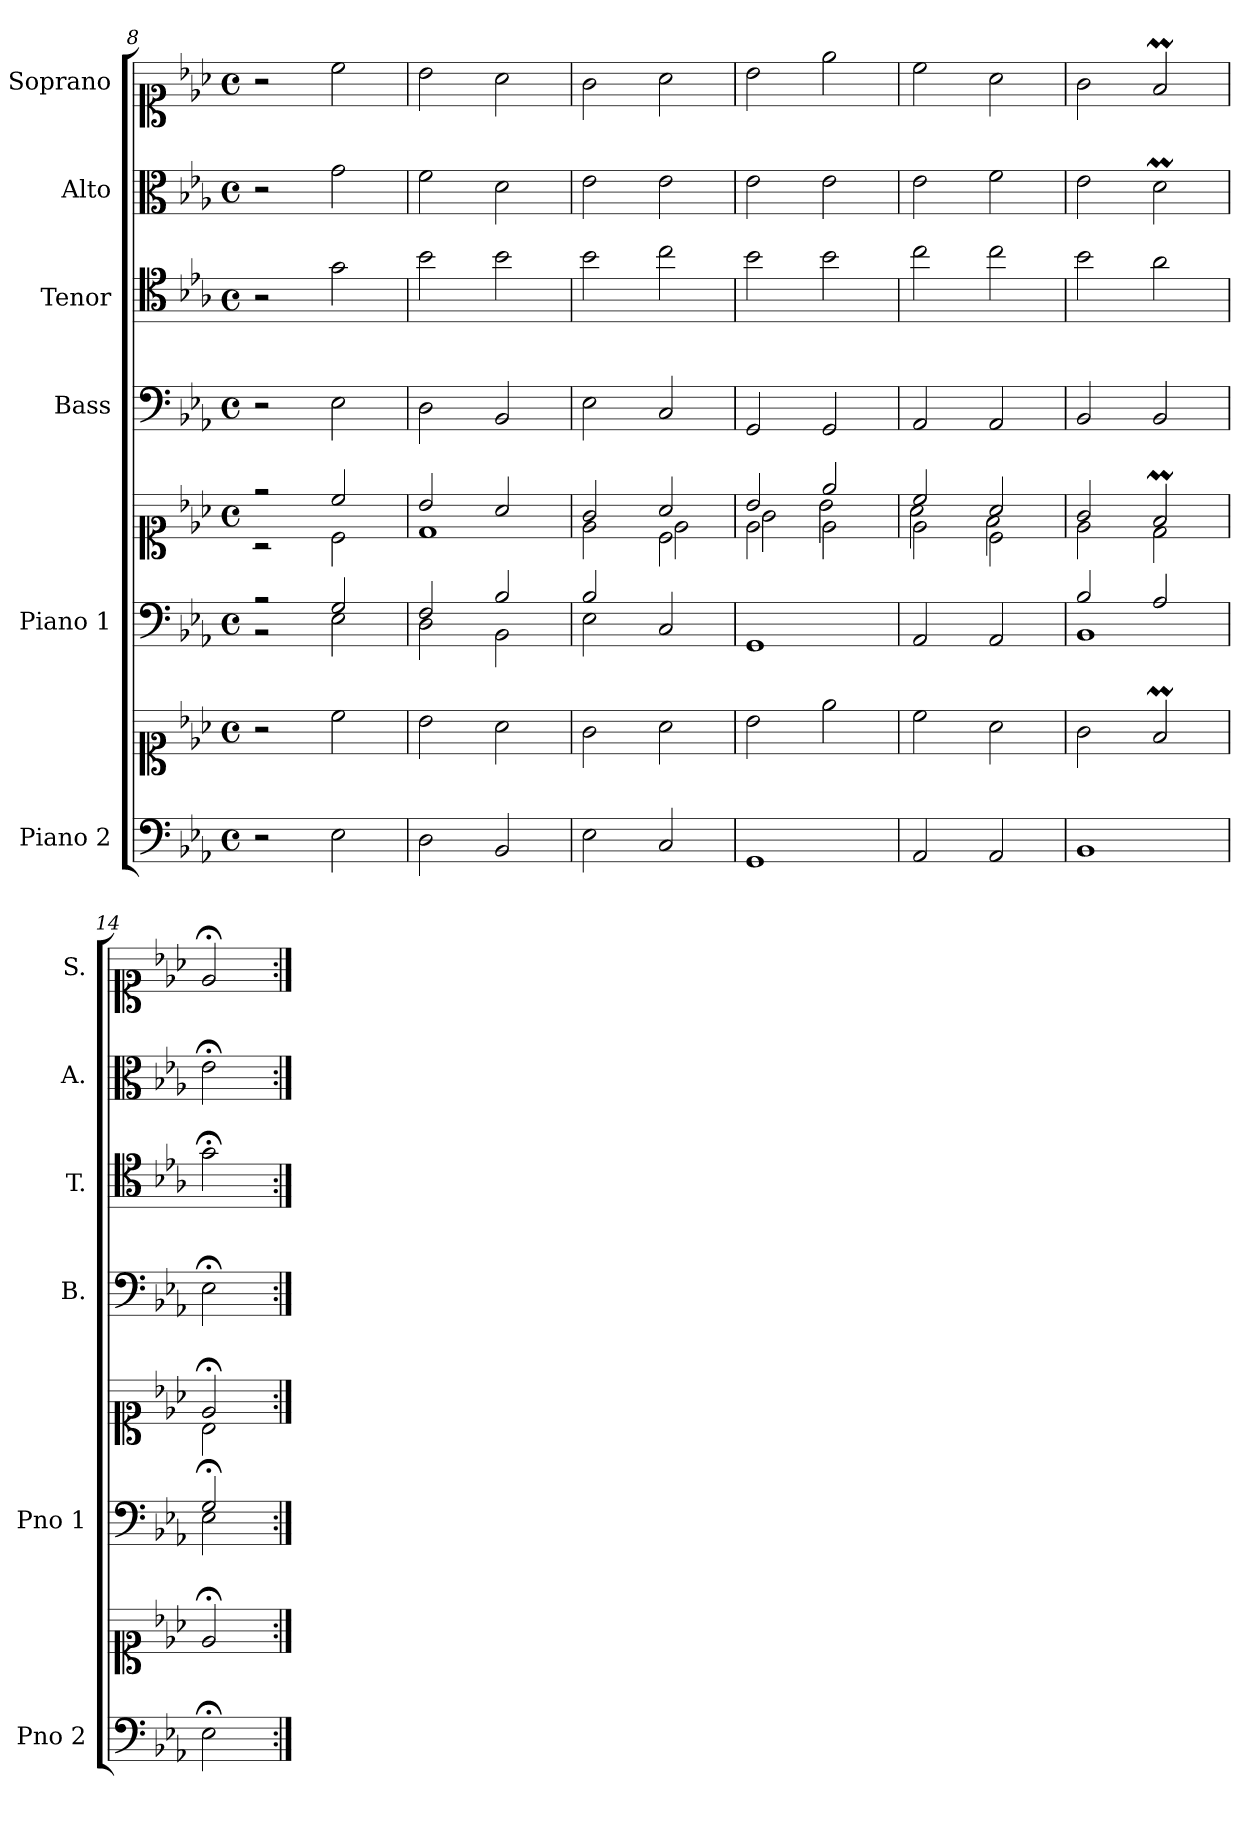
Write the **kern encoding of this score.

**kern	**kern	**kern	**kern	**kern	**kern	**kern	**kern
*part6	*part6	*part5	*part5	*part4	*part3	*part2	*part1
*staff8	*staff7	*staff6	*staff5	*staff4	*staff3	*staff2	*staff1
*I"Piano 2	*	*I"Piano 1	*	*I"Bass	*I"Tenor	*I"Alto	*I"Soprano
*I'Pno 2	*	*I'Pno 1	*	*I'B.	*I'T.	*I'A.	*I'S.
*clefF4	*clefC1	*clefF4	*clefC1	*clefF4	*clefC4	*clefC3	*clefC1
*	*	*	*	*	*ITrd7c12	*	*
*k[b-e-a-]	*k[b-e-a-]	*k[b-e-a-]	*k[b-e-a-]	*k[b-e-a-]	*k[b-e-a-]	*k[b-e-a-]	*k[b-e-a-]
*E-:	*E-:	*E-:	*E-:	*E-:	*E-:	*E-:	*E-:
*M4/4	*M4/4	*M4/4	*M4/4	*M4/4	*M4/4	*M4/4	*M4/4
*met(c)	*met(c)	*met(c)	*met(c)	*met(c)	*met(c)	*met(c)	*met(c)
=8	=8	=8	=8	=8	=8	=8	=8
*	*	*^	*^	*	*	*	*
2r	2r	2r	2r	2r	2r	2r	2r	2r	2r
2E-\	2cc\	2G/	2E-\	2cc/	2c\	2E-\	2G\	2g\	2cc\
=9	=9	=9	=9	=9	=9	=9	=9	=9	=9
2D\	2b-\	2F/	2D\	2b-/	1d\	2D\	2B-\	2f\	2b-\
2BB-/	2a-\	2B-/	2BB-\	2a-/	.	2BB-/	2B-\	2d\	2a-\
=10	=10	=10	=10	=10	=10	=10	=10	=10	=10
*	*	*	*	*	*^	*	*	*	*
2E-\	2g\	2B-/	2E-\	2g/	2ryy	2e-\	2E-\	2B-\	2e-\	2g\
2C/	2a-\	2ryy	2C/	2a-/	2c\	2e-\	2C/	2c\	2e-\	2a-\
*	*	*v	*v	*	*	*	*	*	*	*
=11	=11	=11	=11	=11	=11	=11	=11	=11	=11
1GG/	2b-\	1GG/	2b-/	2e-\	2g\	2GG/	2B-\	2e-\	2b-\
.	2ee-\	.	2ee-/	2e-\	2b-\	2GG/	2B-\	2e-\	2ee-\
=12	=12	=12	=12	=12	=12	=12	=12	=12	=12
2AA-/	2cc\	2AA-/	2cc/	2e-\	2a-\	2AA-/	2c\	2e-\	2cc\
2AA-/	2a-\	2AA-/	2a-/	2c\	2f\	2AA-/	2c\	2f\	2a-\
*	*	*	*	*v	*v	*	*	*	*
=13	=13	=13	=13	=13	=13	=13	=13	=13
*	*	*^	*	*	*	*	*	*
1BB-/	2g\	2B-/	1BB-\	2g/	2e-\	2BB-/	2B-\	2e-\	2g\
.	2fM/	2A-/	.	2fM/	2d\	2BB-/	2A-\	2dm\	2fM/
=14	=14	=14	=14	=14	=14	=14	=14	=14	=14
2E-;\	2e-;</	2G;/	2E-\	2e-;</	2B-\	2E-;<\	2G;<\	2e-;<\	2e-;</
*	*	*v	*v	*	*	*	*	*	*
*	*	*	*v	*v	*	*	*	*
=:|!	=:|!	=:|!	=:|!	=:|!	=:|!	=:|!	=:|!
*-	*-	*-	*-	*-	*-	*-	*-
